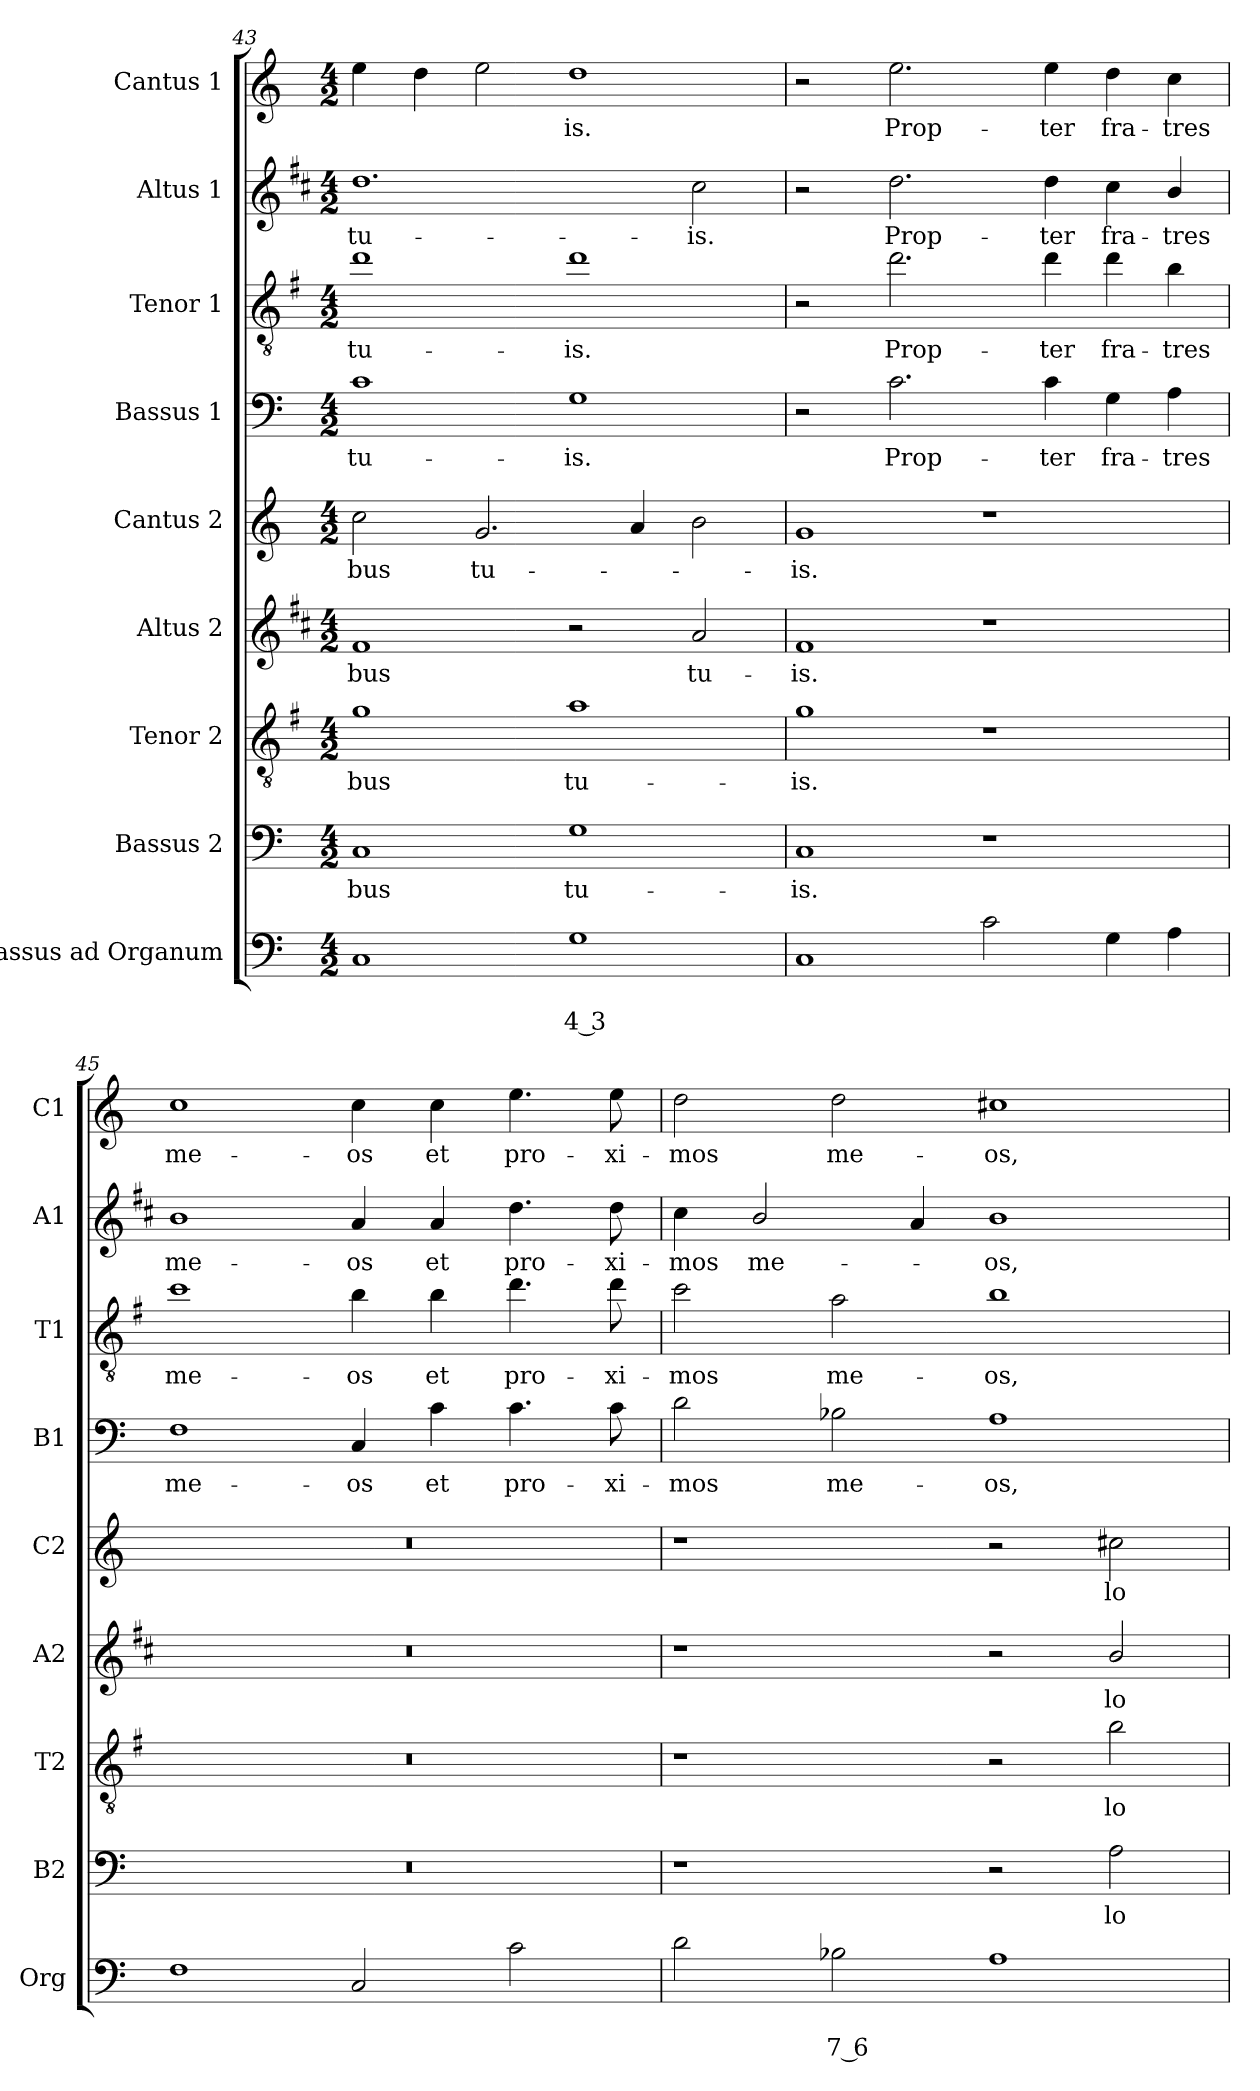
**kern	**text	**text	**kern	**text	**kern	**text	**kern	**text	**kern	**text	**kern	**text	**kern	**text	**kern	**text	**kern	**text
*part9	*part9	*part9	*part8	*part8	*part7	*part7	*part6	*part6	*part5	*part5	*part4	*part4	*part3	*part3	*part2	*part2	*part1	*part1
*staff9	*staff9	*staff9	*staff8	*staff8	*staff7	*staff7	*staff6	*staff6	*staff5	*staff5	*staff4	*staff4	*staff3	*staff3	*staff2	*staff2	*staff1	*staff1
*I"Bassus ad Organum	*	*	*I"Bassus 2	*	*I"Tenor 2	*	*I"Altus 2	*	*I"Cantus 2	*	*I"Bassus 1	*	*I"Tenor 1	*	*I"Altus 1	*	*I"Cantus 1	*
*I'Org	*	*	*I'B2	*	*I'T2	*	*I'A2	*	*I'C2	*	*I'B1	*	*I'T1	*	*I'A1	*	*I'C1	*
*clefF4	*	*	*clefF4	*	*clefGv2	*	*clefG2	*	*clefG2	*	*clefF4	*	*clefGv2	*	*clefG2	*	*clefG2	*
*	*	*	*	*	*ITrd4c7	*	*ITrd1c2	*	*	*	*	*	*ITrd4c7	*	*ITrd1c2	*	*	*
*k[]	*	*	*k[]	*	*k[]	*	*k[]	*	*k[]	*	*k[]	*	*k[]	*	*k[]	*	*k[]	*
*C:	*	*	*C:	*	*C:	*	*C:	*	*C:	*	*C:	*	*C:	*	*C:	*	*C:	*
*M4/2	*	*	*M4/2	*	*M4/2	*	*M4/2	*	*M4/2	*	*M4/2	*	*M4/2	*	*M4/2	*	*M4/2	*
=43	=43	=43	=43	=43	=43	=43	=43	=43	=43	=43	=43	=43	=43	=43	=43	=43	=43	=43
!	!	!	!	!LO:LY:b	!	!LO:LY:b	!	!LO:LY:b	!	!LO:LY:b	!	!LO:LY:b	!	!LO:LY:b	!	!LO:LY:b	!	!
1C	.	.	1C	-bus	1c	-bus	1e	-bus	2cc\	-bus	1c	tu-	1g	tu-	1.cc	tu-	4ee\	.
.	.	.	.	.	.	.	.	.	.	.	.	.	.	.	.	.	4dd\	.
!	!	!	!	!	!	!	!	!	!	!LO:LY:b	!	!	!	!	!	!	!	!
.	.	.	.	.	.	.	.	.	2.g/	tu-	.	.	.	.	.	.	2ee\	.
!	!	!LO:LY:b	!	!LO:LY:b	!	!LO:LY:b	!	!	!	!	!	!LO:LY:b	!	!LO:LY:b	!	!	!	!LO:LY:b
1G	.	4 3	1G	tu-	1d	tu-	2r	.	.	.	1G	-is.	1g	-is.	.	.	1dd	-is.
.	.	.	.	.	.	.	.	.	4a/	.	.	.	.	.	.	.	.	.
!	!	!	!	!	!	!	!	!LO:LY:b	!	!	!	!	!	!	!	!LO:LY:b	!	!
.	.	.	.	.	.	.	2g/	tu-	2b\	.	.	.	.	.	2b\	-is.	.	.
=44	=44	=44	=44	=44	=44	=44	=44	=44	=44	=44	=44	=44	=44	=44	=44	=44	=44	=44
!	!	!	!	!LO:LY:b	!	!LO:LY:b	!	!LO:LY:b	!	!LO:LY:b	!	!	!	!	!	!	!	!
1C	.	.	1C	-is.	1c	-is.	1e	-is.	1g	-is.	2r	.	2r	.	2r	.	2r	.
!	!	!	!	!	!	!	!	!	!	!	!	!LO:LY:b	!	!LO:LY:b	!	!LO:LY:b	!	!LO:LY:b
.	.	.	.	.	.	.	.	.	.	.	2.c\	Prop-	2.g\	Prop-	2.cc\	Prop-	2.ee\	Prop-
2c\	.	.	1r	.	1r	.	1r	.	1r	.	.	.	.	.	.	.	.	.
!	!	!	!	!	!	!	!	!	!	!	!	!LO:LY:b	!	!LO:LY:b	!	!LO:LY:b	!	!LO:LY:b
.	.	.	.	.	.	.	.	.	.	.	4c\	-ter	4g\	-ter	4cc\	-ter	4ee\	-ter
!	!	!	!	!	!	!	!	!	!	!	!	!LO:LY:b	!	!LO:LY:b	!	!LO:LY:b	!	!LO:LY:b
4G\	.	.	.	.	.	.	.	.	.	.	4G\	fra-	4g\	fra-	4b\	fra-	4dd\	fra-
!	!	!	!	!	!	!	!	!	!	!	!	!LO:LY:b	!	!LO:LY:b	!	!LO:LY:b	!	!LO:LY:b
4A\	.	.	.	.	.	.	.	.	.	.	4A\	-tres	4e\	-tres	4a/	-tres	4cc\	-tres
!!LO:PB:g=z
=45	=45	=45	=45	=45	=45	=45	=45	=45	=45	=45	=45	=45	=45	=45	=45	=45	=45	=45
!	!	!	!	!	!	!	!	!	!	!	!	!LO:LY:b	!	!LO:LY:b	!	!LO:LY:b	!	!LO:LY:b
1F	.	.	0r	.	0r	.	0r	.	0r	.	1F	me-	1f	me-	1a	me-	1cc	me-
!	!	!	!	!	!	!	!	!	!	!	!	!LO:LY:b	!	!LO:LY:b	!	!LO:LY:b	!	!LO:LY:b
2C/	.	.	.	.	.	.	.	.	.	.	4C/	-os	4e\	-os	4g/	-os	4cc\	-os
!	!	!	!	!	!	!	!	!	!	!	!	!LO:LY:b	!	!LO:LY:b	!	!LO:LY:b	!	!LO:LY:b
.	.	.	.	.	.	.	.	.	.	.	4c\	et	4e\	et	4g/	et	4cc\	et
!	!	!	!	!	!	!	!	!	!	!	!	!LO:LY:b	!	!LO:LY:b	!	!LO:LY:b	!	!LO:LY:b
2c\	.	.	.	.	.	.	.	.	.	.	4.c\	pro-	4.g\	pro-	4.cc\	pro-	4.ee\	pro-
!	!	!	!	!	!	!	!	!	!	!	!	!LO:LY:b	!	!LO:LY:b	!	!LO:LY:b	!	!LO:LY:b
.	.	.	.	.	.	.	.	.	.	.	8c\	-xi-	8g\	-xi-	8cc\	-xi-	8ee\	-xi-
=46	=46	=46	=46	=46	=46	=46	=46	=46	=46	=46	=46	=46	=46	=46	=46	=46	=46	=46
!	!	!	!	!	!	!	!	!	!	!	!	!LO:LY:b	!	!LO:LY:b	!	!LO:LY:b	!	!LO:LY:b
2d\	.	.	1r	.	1r	.	1r	.	1r	.	2d\	-mos	2f\	-mos	4b\	-mos	2dd\	-mos
!	!	!	!	!	!	!	!	!	!	!	!	!	!	!	!	!LO:LY:b	!	!
.	.	.	.	.	.	.	.	.	.	.	.	.	.	.	2a/	me-	.	.
!	!	!LO:LY:b	!	!	!	!	!	!	!	!	!	!LO:LY:b	!	!LO:LY:b	!	!	!	!LO:LY:b
2B-X\	.	7 6	.	.	.	.	.	.	.	.	2B-X\	me-	2d\	me-	.	.	2dd\	me-
.	.	.	.	.	.	.	.	.	.	.	.	.	.	.	4g/	.	.	.
!	!	!	!	!	!	!	!	!	!	!	!	!LO:LY:b	!	!LO:LY:b	!	!LO:LY:b	!	!LO:LY:b
1A	.	.	2r	.	2r	.	2r	.	2r	.	1A	-os,	1e	-os,	1a	-os,	1cc#X	-os,
!	!	!	!	!LO:LY:b	!	!LO:LY:b	!	!LO:LY:b	!	!LO:LY:b	!	!	!	!	!	!	!	!
.	.	.	2A\	lo-	2e\	lo-	2a/	lo-	2cc#X\	lo-	.	.	.	.	.	.	.	.
=	=	=	=	=	=	=	=	=	=	=	=	=	=	=	=	=	=	=
*-	*-	*-	*-	*-	*-	*-	*-	*-	*-	*-	*-	*-	*-	*-	*-	*-	*-	*-
